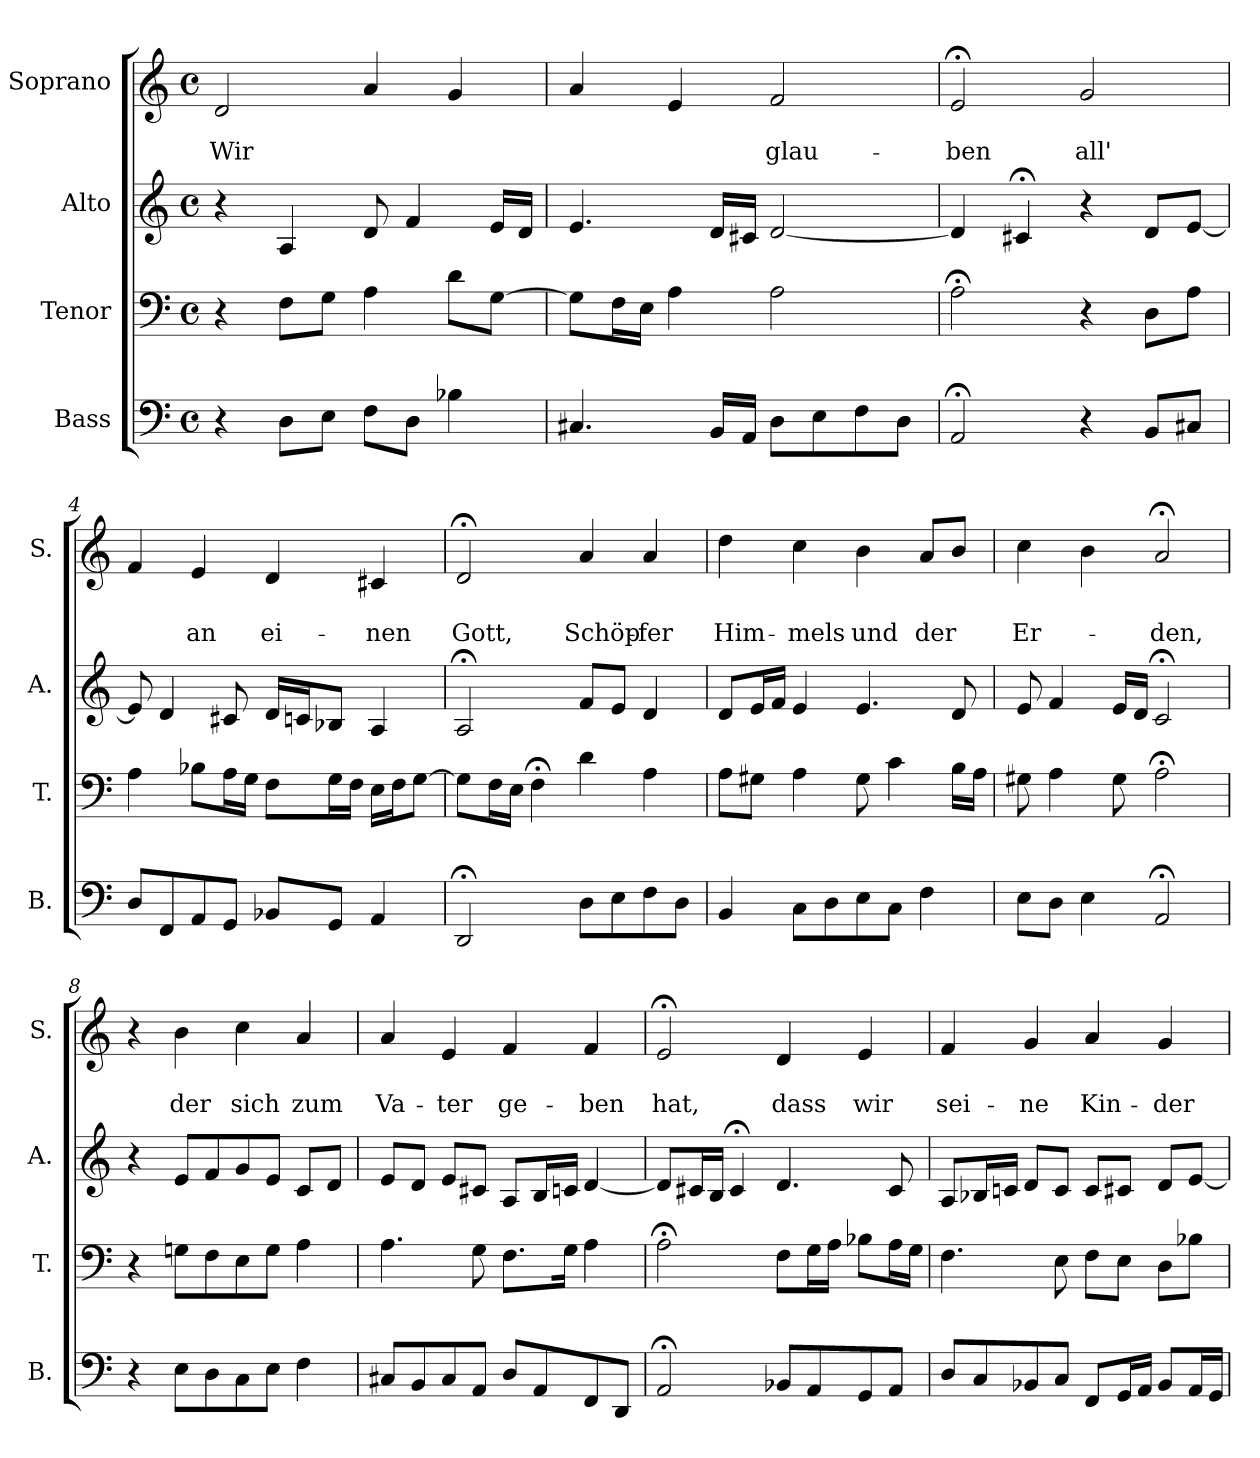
**kern	**kern	**kern	**kern	**text	**text
*part4	*part3	*part2	*part1	*part1	*part1
*staff4	*staff3	*staff2	*staff1	*staff1	*staff1
*I"Bass	*I"Tenor	*I"Alto	*I"Soprano	*	*
*I'B.	*I'T.	*I'A.	*I'S.	*	*
*clefF4	*clefF4	*clefG2	*clefG2	*	*
*k[]	*k[]	*k[]	*k[]	*	*
*	*	*	*a:	*	*
*M4/4	*M4/4	*M4/4	*M4/4	*	*
*met(c)	*met(c)	*met(c)	*met(c)	*	*
=1	=1	=1	=1	=1	=1
4r	4r	4r	2d/	.	Wir
8D\L	8F\L	4A/	.	.	.
8E\J	8G\J	.	.	.	.
8F\L	4A\	8d/	4a/	.	.
8D\J	.	4f/	.	.	.
4B-X\	8d\L	.	4g/	.	.
.	[8G\J	16e/LL	.	.	.
.	.	16d/JJ	.	.	.
=2	=2	=2	=2	=2	=2
4.C#X/	8G\L]	4.e/	4a/	.	.
.	16F\L	.	.	.	.
.	16E\JJ	.	.	.	.
.	4A\	.	4e/	.	.
16BB/LL	.	16d/LL	.	.	.
16AA/JJ	.	16c#X/JJ	.	.	.
8D\L	2A\	[2d/	2f/	.	glau-
8E\	.	.	.	.	.
8F\	.	.	.	.	.
8D\J	.	.	.	.	.
=3	=3	=3	=3	=3	=3
2AA;</	2A;<\	4d/]	2e;</	.	-ben
.	.	4c#X;</	.	.	.
4r	4r	4r	2g/	.	all'
8BB/L	8D\L	8d/L	.	.	.
8C#X/J	8A\J	[8e/J	.	.	.
=4	=4	=4	=4	=4	=4
8D/L	4A\	8e/]	4f/	.	.
8FF/	.	4d/	.	.	.
8AA/	8B-X\L	.	4e/	.	an
8GG/J	16A\L	8c#X/	.	.	.
.	16G\JJ	.	.	.	.
8BB-X/L	8F\L	16d/LL	4d/	.	ei-
.	.	16cn/J	.	.	.
8GG/J	16G\L	8B-X/J	.	.	.
.	16F\JJ	.	.	.	.
4AA/	16E\LL	4A/	4c#X/	.	-nen
.	16F\J	.	.	.	.
.	[8G\J	.	.	.	.
=5	=5	=5	=5	=5	=5
2DD;</	8G\L]	2A;</	2d;</	.	Gott,
.	16F\L	.	.	.	.
.	16E\JJ	.	.	.	.
.	4F;<\	.	.	.	.
8D\L	4d\	8f/L	4a/	.	Schöp-
8E\	.	8e/J	.	.	.
8F\	4A\	4d/	4a/	.	-fer
8D\J	.	.	.	.	.
!!LO:LB:g=z
=6	=6	=6	=6	=6	=6
4BB/	8A\L	8d/L	4dd\	.	Him-
.	8G#X\J	16e/L	.	.	.
.	.	16f/JJ	.	.	.
8C\L	4A\	4e/	4cc\	.	-mels
8D\	.	.	.	.	.
8E\	8G#\	4.e/	4b\	.	und
8C\J	4c\	.	.	.	.
4F\	.	.	8a/L	.	der
.	16B\LL	8d/	8b/J	.	.
.	16A\JJ	.	.	.	.
=7	=7	=7	=7	=7	=7
8E\L	8G#X\	8e/	4cc\	.	Er-
8D\J	4A\	4f/	.	.	.
4E\	.	.	4b\	.	.
.	8G#\	16e/LL	.	.	.
.	.	16d/JJ	.	.	.
2AA;</	2A;<\	2c;</	2a;</	.	-den,
=8	=8	=8	=8	=8	=8
4r	4r	4r	4r	.	.
8E\L	8Gn\L	8e/L	4b\	.	der
8D\	8F\	8f/	.	.	.
8C\	8E\	8g/	4cc\	.	sich
8E\J	8G\J	8e/J	.	.	.
4F\	4A\	8c/L	4a/	.	zum
.	.	8d/J	.	.	.
=9	=9	=9	=9	=9	=9
8C#X/L	4.A\	8e/L	4a/	.	Va-
8BB/	.	8d/J	.	.	.
8C#/	.	8e/L	4e/	.	-ter
8AA/J	8G\	8c#X/J	.	.	.
8D/L	8.F\L	8A/L	4f/	.	ge-
8AA/	.	16B/L	.	.	.
.	16G\Jk	16cn/JJ	.	.	.
8FF/	4A\	[4d/	4f/	.	-ben
8DD/J	.	.	.	.	.
=10	=10	=10	=10	=10	=10
2AA;</	2A;<\	8d/L]	2e;</	.	hat,
.	.	16c#X/L	.	.	.
.	.	16B/JJ	.	.	.
.	.	4c#;</	.	.	.
8BB-X/L	8F\L	4.d/	4d/	.	dass
8AA/	16G\L	.	.	.	.
.	16A\JJ	.	.	.	.
8GG/	8B-X\L	.	4e/	.	wir
8AA/J	16A\L	8c#/	.	.	.
.	16G\JJ	.	.	.	.
!!LO:PB:g=z
=11	=11	=11	=11	=11	=11
8D/L	4.F\	8A/L	4f/	.	sei-
8C/	.	16B-X/L	.	.	.
.	.	16cn/JJ	.	.	.
8BB-X/	.	8d/L	4g/	.	-ne
8C/J	8E\	8c/J	.	.	.
8FF/L	8F\L	8c/L	4a/	.	Kin-
16GG/L	8E\J	8c#X/J	.	.	.
16AA/JJ	.	.	.	.	.
8BB-/L	8D\L	8d/L	4g/	.	-der
16AA/L	8B-X\J	[8e/J	.	.	.
16GG/JJ	.	.	.	.	.
=	=	=	=	=	=
*-	*-	*-	*-	*-	*-
